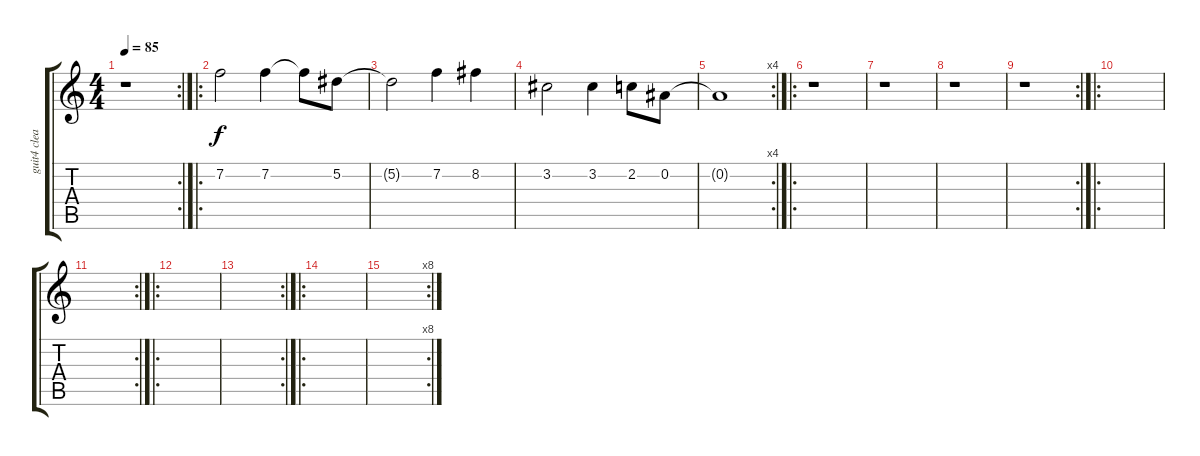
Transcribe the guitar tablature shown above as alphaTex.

\track ("guit4 clean" "guit4 clea") {instrument electricguitarclean}
\staff {score tabs}
\tuning (Eb4 Bb3 Gb3 Db3 Ab2 Eb2) {hide}
\rc 2
\ts (4 4)
\tempo 85
\clef g2
\ks c
r.1{dy f} |
\ro
7.2.2 7.2.4 7.2{t}.8 5.2.8 |
5.2{t}.2 7.2.4 8.2.4 |
3.2.2 3.2.4 2.2.8 0.2.8 |
\rc 4
0.2{t}.1 |
\ro
r.1 |
r.1 |
r.1 |
\rc 2
r.1 |
\ro
|
\rc 2
|
\ro
|
\rc 2
|
\ro
|
\rc 8
